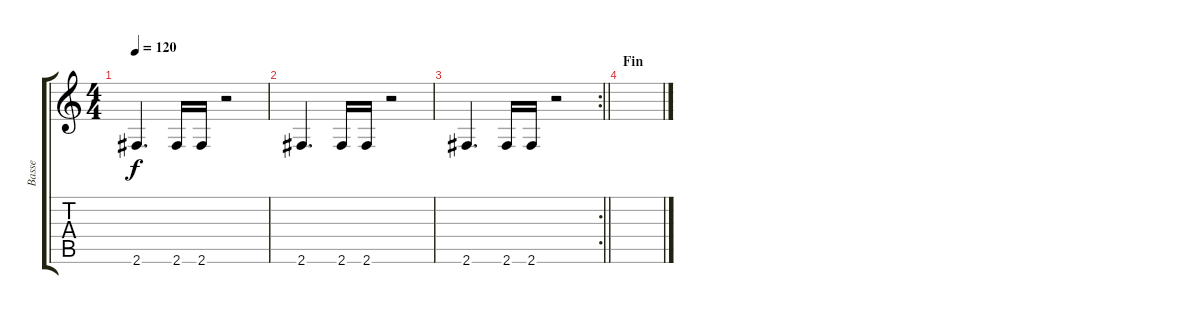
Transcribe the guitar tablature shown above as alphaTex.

\track ("Basse " "Basse ") {instrument electricbassfinger}
\staff {score tabs}
\tuning (E4 B3 G3 D3 A2 E2) {hide}
\ts (4 4)
\tempo 120
\clef g2
\ks c
2.6.4{d dy f} 2.6.16 2.6.16 r.2 |
2.6.4{d} 2.6.16 2.6.16 r.2 |
\rc 2
\barLineRight lightlight
2.6.4{d} 2.6.16 2.6.16 r.2 |
\section ("" "Fin")
